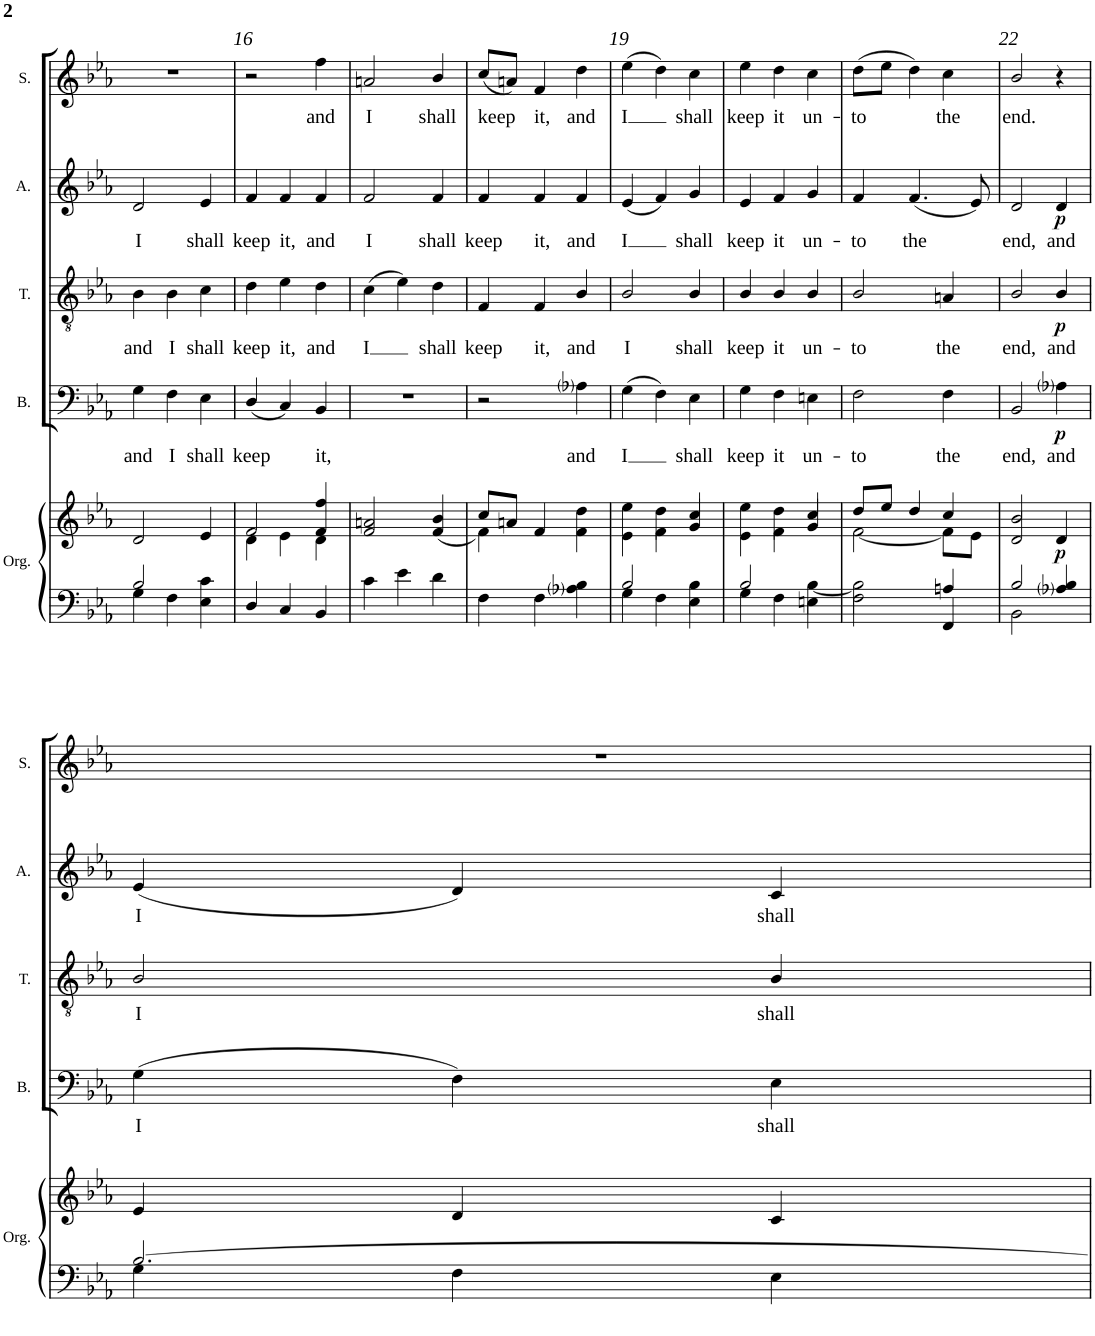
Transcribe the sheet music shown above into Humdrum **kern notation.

**kern	**kern	**dynam	**kern	**text	**dynam	**kern	**text	**dynam	**kern	**text	**dynam	**kern	**text
*part5	*part5	*part5	*part4	*part4	*part4	*part3	*part3	*part3	*part2	*part2	*part2	*part1	*part1
*staff6	*staff5	*staff5/6	*staff4	*staff4	*staff4	*staff3	*staff3	*staff3	*staff2	*staff2	*staff2	*staff1	*staff1
*I"Organ	*	*	*I"Bass	*	*	*I"Tenor	*	*	*I"Alto	*	*	*I"Soprano	*
*I'Org.	*	*	*I'B.	*	*	*I'T.	*	*	*I'A.	*	*	*I'S.	*
!!LO:PB:g=z
*clefF4	*clefG2	*	*clefF4	*	*	*clefGv2	*	*	*clefG2	*	*	*clefG2	*
*k[b-e-a-]	*k[b-e-a-]	*	*k[b-e-a-]	*	*	*k[b-e-a-]	*	*	*k[b-e-a-]	*	*	*k[b-e-a-]	*
*M3/4	*M3/4	*	*M3/4	*	*	*M3/4	*	*	*M3/4	*	*	*M3/4	*
=15	=15	=15	=15	=15	=15	=15	=15	=15	=15	=15	=15	=15	=15
*^	*	*	*	*	*	*	*	*	*	*	*	*	*
!	!	!	!	!	!LO:LY:b	!	!	!LO:LY:b	!	!	!LO:LY:b	!	!	!
2B-/	4G\	2d/	.	4G\	and	.	4B-\	and	.	2d/	I	.	2.r	.
!	!	!	!	!	!LO:LY:b	!	!	!LO:LY:b	!	!	!	!	!	!
.	4F\	.	.	4F\	I	.	4B-\	I	.	.	.	.	.	.
!	!	!	!	!	!LO:LY:b	!	!	!LO:LY:b	!	!	!LO:LY:b	!	!	!
4E-\ 4c\	4ryy	4e-/	.	4E-\	shall	.	4c\	shall	.	4e-/	shall	.	.	.
=16	=16	=16	=16	=16	=16	=16	=16	=16	=16	=16	=16	=16	=16	=16
*	*	*^	*	*	*	*	*	*	*	*	*	*	*	*
!	!	!	!	!	!	!LO:LY:b	!	!	!LO:LY:b	!	!	!LO:LY:b	!	!	!
*v	*v	*	*	*	*	*	*	*	*	*	*	*	*	*	*
4D/	2f/	4d\	.	(<4D/	keep	.	4d\	keep	.	4f/	keep	.	2r	.
!	!	!	!	!	!	!	!	!LO:LY:b	!	!	!LO:LY:b	!	!	!
4C/	.	4e-\	.	4C/)	.	.	4e-\	it,	.	4f/	it,	.	.	.
!	!	!	!	!	!LO:LY:b	!	!	!LO:LY:b	!	!	!LO:LY:b	!	!	!LO:LY:b
4BB-/	4f/ 4ff/	4d\	.	4BB-/	it,	.	4d\	and	.	4f/	and	.	4ff\	and
=17	=17	=17	=17	=17	=17	=17	=17	=17	=17	=17	=17	=17	=17	=17
!	!	!	!	!	!	!	!	!LO:LY:b	!	!	!LO:LY:b	!	!	!LO:LY:b
*	*v	*v	*	*	*	*	*	*	*	*	*	*	*	*
4c\	2f/ 2an/	.	2.r	.	.	(>4c\	I	.	2f/	I	.	2an/	I
4e-\	.	.	.	.	.	4e-\)	.	.	.	.	.	.	.
!	!	!	!	!	!	!	!LO:LY:b	!	!	!LO:LY:b	!	!	!LO:LY:b
4d\	(4f/ 4b-/	.	.	.	.	4d\	shall	.	4f/	shall	.	4b-/	shall
=18	=18	=18	=18	=18	=18	=18	=18	=18	=18	=18	=18	=18	=18
*	*^	*	*	*	*	*	*	*	*	*	*	*	*
!	!	!	!	!	!	!	!	!LO:LY:b	!	!	!LO:LY:b	!	!	!LO:LY:b
4F\	8cc/L	4f\)	.	2r	.	.	4F/	keep	.	4f/	keep	.	(<8cc/L	keep
.	8an/J	.	.	.	.	.	.	.	.	.	.	.	8an/J)	.
!	!	!	!	!	!	!	!	!LO:LY:b	!	!	!LO:LY:b	!	!	!LO:LY:b
4F\	4f/	2ryy	.	.	.	.	4F/	it,	.	4f/	it,	.	4f/	it,
!	!	!	!	!	!LO:LY:b	!	!	!LO:LY:b	!	!	!LO:LY:b	!	!	!LO:LY:b
4A-i\ 4B-\	4f\ 4dd\	.	.	4A-i\	and	.	4B-/	and	.	4f/	and	.	4dd\	and
=19	=19	=19	=19	=19	=19	=19	=19	=19	=19	=19	=19	=19	=19	=19
*^	*	*	*	*	*	*	*	*	*	*	*	*	*	*
!	!	!	!	!	!	!LO:LY:b	!	!	!LO:LY:b	!	!	!LO:LY:b	!	!	!LO:LY:b
2B-/	4G\	4ee-\	4e-\	.	(>4G\	I	.	2B-/	I	.	(<4e-/	I	.	(>4ee-\	I
.	4F\	4dd\	4f\	.	4F\)	.	.	.	.	.	4f/)	.	.	4dd\)	.
!	!	!	!	!	!	!LO:LY:b	!	!	!LO:LY:b	!	!	!LO:LY:b	!	!	!LO:LY:b
4B-\	4E-\	4cc/	4g/	.	4E-\	shall	.	4B-/	shall	.	4g/	shall	.	4cc\	shall
=20	=20	=20	=20	=20	=20	=20	=20	=20	=20	=20	=20	=20	=20	=20	=20
!	!	!	!	!	!	!LO:LY:b	!	!	!LO:LY:b	!	!	!LO:LY:b	!	!	!LO:LY:b
2B-/	4G\	4ee-\	4e-\	.	4G\	keep	.	4B-/	keep	.	4e-/	keep	.	4ee-\	keep
!	!	!	!	!	!	!LO:LY:b	!	!	!LO:LY:b	!	!	!LO:LY:b	!	!	!LO:LY:b
.	4F\	4dd\	4f\	.	4F\	it	.	4B-/	it	.	4f/	it	.	4dd\	it
!	!	!	!	!	!	!LO:LY:b	!	!	!LO:LY:b	!	!	!LO:LY:b	!	!	!LO:LY:b
[<4B-\	4En\	4cc/	4g/	.	4En\	un-	.	4B-/	un-	.	4g/	un-	.	4cc\	un-
=21	=21	=21	=21	=21	=21	=21	=21	=21	=21	=21	=21	=21	=21	=21	=21
!	!	!	!	!	!	!LO:LY:b	!	!	!LO:LY:b	!	!	!LO:LY:b	!	!	!LO:LY:b
2B-\]	2F\	8dd/L	[<2f\	.	2F\	-to	.	2B-/	-to	.	4f/	-to	.	(>8dd\L	-to
.	.	8ee-/J	.	.	.	.	.	.	.	.	.	.	.	8ee-\J	.
!	!	!	!	!	!	!	!	!	!	!	!	!LO:LY:b	!	!	!
.	.	4dd/	.	.	.	.	.	.	.	.	(<4.f/	the	.	4dd\)	.
!	!	!	!	!	!	!LO:LY:b	!	!	!LO:LY:b	!	!	!	!	!	!LO:LY:b
4An/	4FF/	4cc/	8f\L]	.	4F\	the	.	4An/	the	.	.	.	.	4cc\	the
.	.	.	8e-\J	.	.	.	.	.	.	.	8e-/)	.	.	.	.
=22	=22	=22	=22	=22	=22	=22	=22	=22	=22	=22	=22	=22	=22	=22	=22
!	!	!	!	!	!	!LO:LY:b	!	!	!LO:LY:b	!	!	!LO:LY:b	!	!	!LO:LY:b
2B-/	2BB-\	2b-/	2d/	.	2BB-/	end,	.	2B-/	end,	.	2d/	end,	.	2b-/	end.
!	!	!	!	!LO:DY:b	!	!LO:LY:b	!LO:DY:b	!	!LO:LY:b	!LO:DY:b	!	!LO:LY:b	!LO:DY:b	!	!
4A-i/ 4B-/	4ryy	4ryy	4d/	p	4A-i\	and	p	4B-/	and	p	4d/	and	p	4r	.
!!LO:LB:g=z
=23	=23	=23	=23	=23	=23	=23	=23	=23	=23	=23	=23	=23	=23	=23	=23
!	!	!	!	!	!	!LO:LY:b	!	!	!LO:LY:b	!	!	!LO:LY:b	!	!	!
*	*	*v	*v	*	*	*	*	*	*	*	*	*	*	*	*
[>2.B-/	4G\	4e-/	.	(>4G\	I	.	2B-/	I	.	(<4e-/	I	.	2.r	.
.	4F\	4d/	.	4F\)	.	.	.	.	.	4d/)	.	.	.	.
!	!	!	!	!	!LO:LY:b	!	!	!LO:LY:b	!	!	!LO:LY:b	!	!	!
.	4E-\	4c/	.	4E-\	shall	.	4B-/	shall	.	4c/	shall	.	.	.
*v	*v	*	*	*	*	*	*	*	*	*	*	*	*	*
=	=	=	=	=	=	=	=	=	=	=	=	=	=
*-	*-	*-	*-	*-	*-	*-	*-	*-	*-	*-	*-	*-	*-
